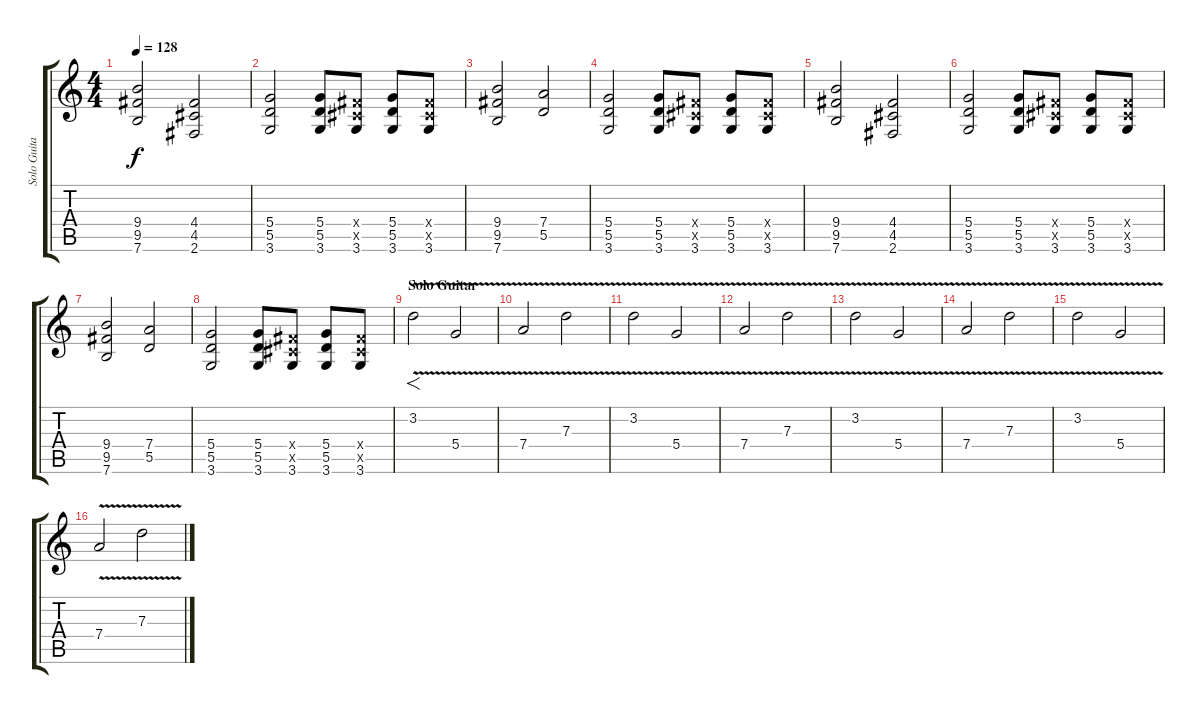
\track ("Solo Guitar" "Solo Guita") {instrument distortionguitar}
\staff {score tabs}
\tuning (E4 B3 G3 D3 A2 E2) {hide}
\ts (4 4)
\tempo 128
\clef g2
\ks c
(9.4 9.5 7.6).2{dy f} (4.4 4.5 2.6).2 |
(5.4 5.5 3.6).2 (5.4 5.5 3.6).8 (4.4{x} 4.5{x} 3.6).8 (5.4 5.5 3.6).8 (4.4{x} 4.5{x} 3.6).8 |
(9.4 9.5 7.6).2 (7.4 5.5).2 |
(5.4 5.5 3.6).2 (5.4 5.5 3.6).8 (4.4{x} 4.5{x} 3.6).8 (5.4 5.5 3.6).8 (4.4{x} 4.5{x} 3.6).8 |
(9.4 9.5 7.6).2 (4.4 4.5 2.6).2 |
(5.4 5.5 3.6).2 (5.4 5.5 3.6).8 (4.4{x} 4.5{x} 3.6).8 (5.4 5.5 3.6).8 (4.4{x} 4.5{x} 3.6).8 |
(9.4 9.5 7.6).2 (7.4 5.5).2 |
(5.4 5.5 3.6).2 (5.4 5.5 3.6).8 (4.4{x} 4.5{x} 3.6).8 (5.4 5.5 3.6).8 (4.4{x} 4.5{x} 3.6).8 |
\section ("" "Solo Guitar")
3.2{v}.2{f volume 12 instrument overdrivenguitar} 5.4{v}.2 |
7.4{v}.2 7.3{v}.2 |
3.2{v}.2 5.4{v}.2 |
7.4{v}.2 7.3{v}.2 |
3.2{v}.2 5.4{v}.2 |
7.4{v}.2 7.3{v}.2 |
3.2{v}.2 5.4{v}.2 |
7.4{v}.2 7.3{v}.2
